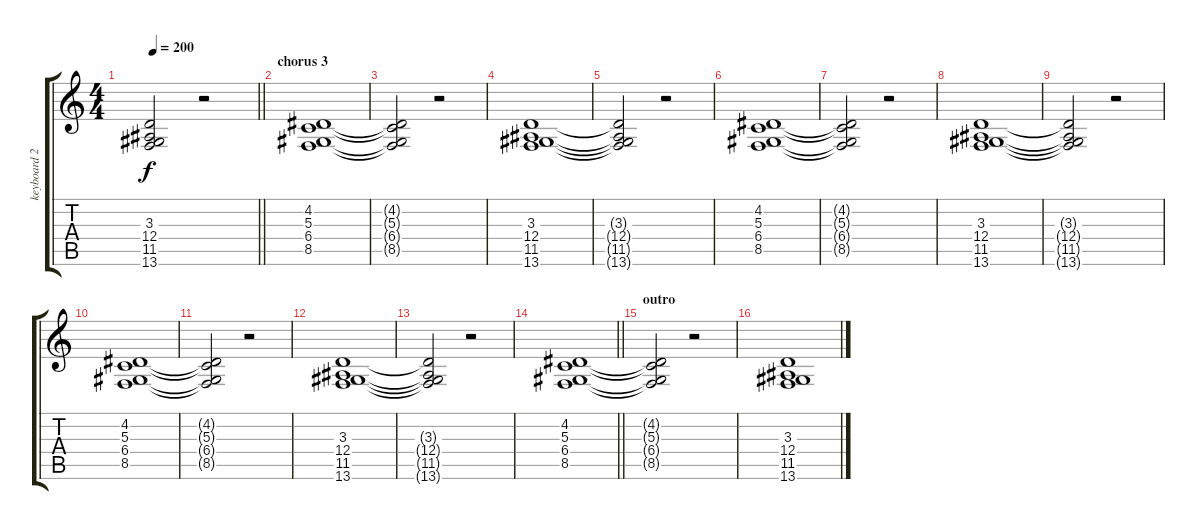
\track ("keyboard 2" "keyboard 2") {instrument brightacousticpiano}
\staff {score tabs}
\tuning (E4 B3 G3 D3 A2 E2) {hide}
\ts (4 4)
\tempo 200
\clef g2
\barLineRight lightlight
\ks c
(3.3{t} 12.4{t} 11.5{t} 13.6{t}).2{dy f} r.2 |
\section ("" "chorus 3")
(4.2 5.3 6.4 8.5).1 |
(4.2{t} 5.3{t} 6.4{t} 8.5{t}).2 r.2 |
(3.3 12.4 11.5 13.6).1 |
(3.3{t} 12.4{t} 11.5{t} 13.6{t}).2 r.2 |
(4.2 5.3 6.4 8.5).1 |
(4.2{t} 5.3{t} 6.4{t} 8.5{t}).2 r.2 |
(3.3 12.4 11.5 13.6).1 |
(3.3{t} 12.4{t} 11.5{t} 13.6{t}).2 r.2 |
(4.2 5.3 6.4 8.5).1 |
(4.2{t} 5.3{t} 6.4{t} 8.5{t}).2 r.2 |
(3.3 12.4 11.5 13.6).1 |
(3.3{t} 12.4{t} 11.5{t} 13.6{t}).2 r.2 |
\barLineRight lightlight
(4.2 5.3 6.4 8.5).1 |
\section ("" "outro")
(4.2{t} 5.3{t} 6.4{t} 8.5{t}).2 r.2 |
(3.3 12.4 11.5 13.6).1
